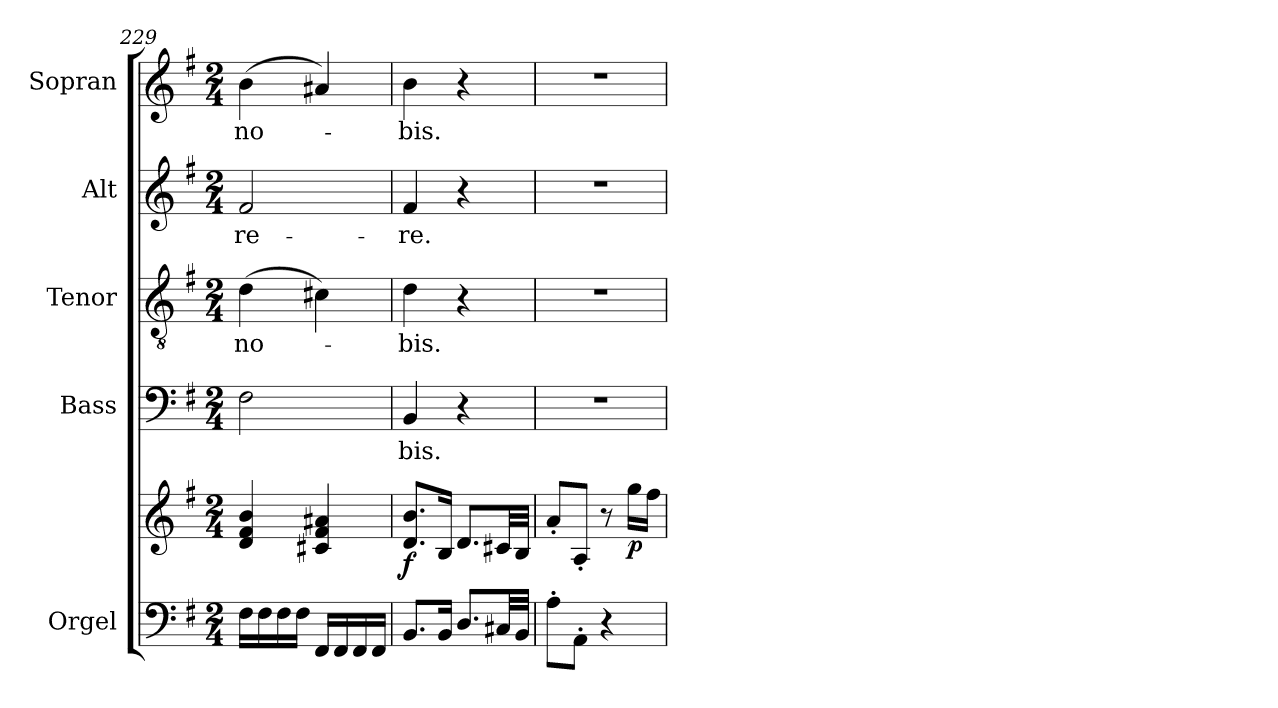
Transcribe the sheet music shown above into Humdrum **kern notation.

**kern	**kern	**dynam	**kern	**text	**kern	**text	**kern	**text	**kern	**text
*part5	*part5	*part5	*part4	*part4	*part3	*part3	*part2	*part2	*part1	*part1
*staff6	*staff5	*staff5/6	*staff4	*staff4	*staff3	*staff3	*staff2	*staff2	*staff1	*staff1
*I"Orgel	*	*	*I"Bass	*	*I"Tenor	*	*I"Alt	*	*I"Sopran	*
*I'Org.	*	*	*I'B	*	*I'T	*	*I'A	*	*I'S	*
!!LO:PB:g=z
*clefF4	*clefG2	*	*clefF4	*	*clefGv2	*	*clefG2	*	*clefG2	*
*k[f#]	*k[f#]	*	*k[f#]	*	*k[f#]	*	*k[f#]	*	*k[f#]	*
*G:	*G:	*	*G:	*	*G:	*	*G:	*	*G:	*
*M2/4	*M2/4	*	*M2/4	*	*M2/4	*	*M2/4	*	*M2/4	*
=229	=229	=229	=229	=229	=229	=229	=229	=229	=229	=229
!	!	!	!	!	!	!LO:LY:b	!	!LO:LY:b	!	!LO:LY:b
16F#\LL	4d/ 4f#/ 4b/	.	2F#\	.	(>4d\	no-	2f#/	-re-	(>4b\	no-
16F#\	.	.	.	.	.	.	.	.	.	.
16F#\	.	.	.	.	.	.	.	.	.	.
16F#\JJ	.	.	.	.	.	.	.	.	.	.
16FF#/LL	4c#X/ 4f#/ 4a#X/	.	.	.	4c#X\)	.	.	.	4a#X/)	.
16FF#/	.	.	.	.	.	.	.	.	.	.
16FF#/	.	.	.	.	.	.	.	.	.	.
16FF#/JJ	.	.	.	.	.	.	.	.	.	.
=230	=230	=230	=230	=230	=230	=230	=230	=230	=230	=230
!	!	!LO:DY:b	!	!LO:LY:b	!	!LO:LY:b	!	!LO:LY:b	!	!LO:LY:b
8.BB/L	8.d/ 8.b/L	f	4BB/	-bis.	4d\	-bis.	4f#/	-re.	4b\	-bis.
16BB/Jk	16B/Jk	.	.	.	.	.	.	.	.	.
8.D/L	8.d/L	.	4r	.	4r	.	4r	.	4r	.
32C#X/LL	32c#X/LL	.	.	.	.	.	.	.	.	.
32BB/JJJ	32B/JJJ	.	.	.	.	.	.	.	.	.
=231	=231	=231	=231	=231	=231	=231	=231	=231	=231	=231
8A'>\L	8a'</L	.	2r	.	2r	.	2r	.	2r	.
8AA'>\J	8A'</J	.	.	.	.	.	.	.	.	.
4r	8r	.	.	.	.	.	.	.	.	.
!	!	!LO:DY:b	!	!	!	!	!	!	!	!
.	16gg\LL	p	.	.	.	.	.	.	.	.
.	16ff#\JJ	.	.	.	.	.	.	.	.	.
=	=	=	=	=	=	=	=	=	=	=
*-	*-	*-	*-	*-	*-	*-	*-	*-	*-	*-
